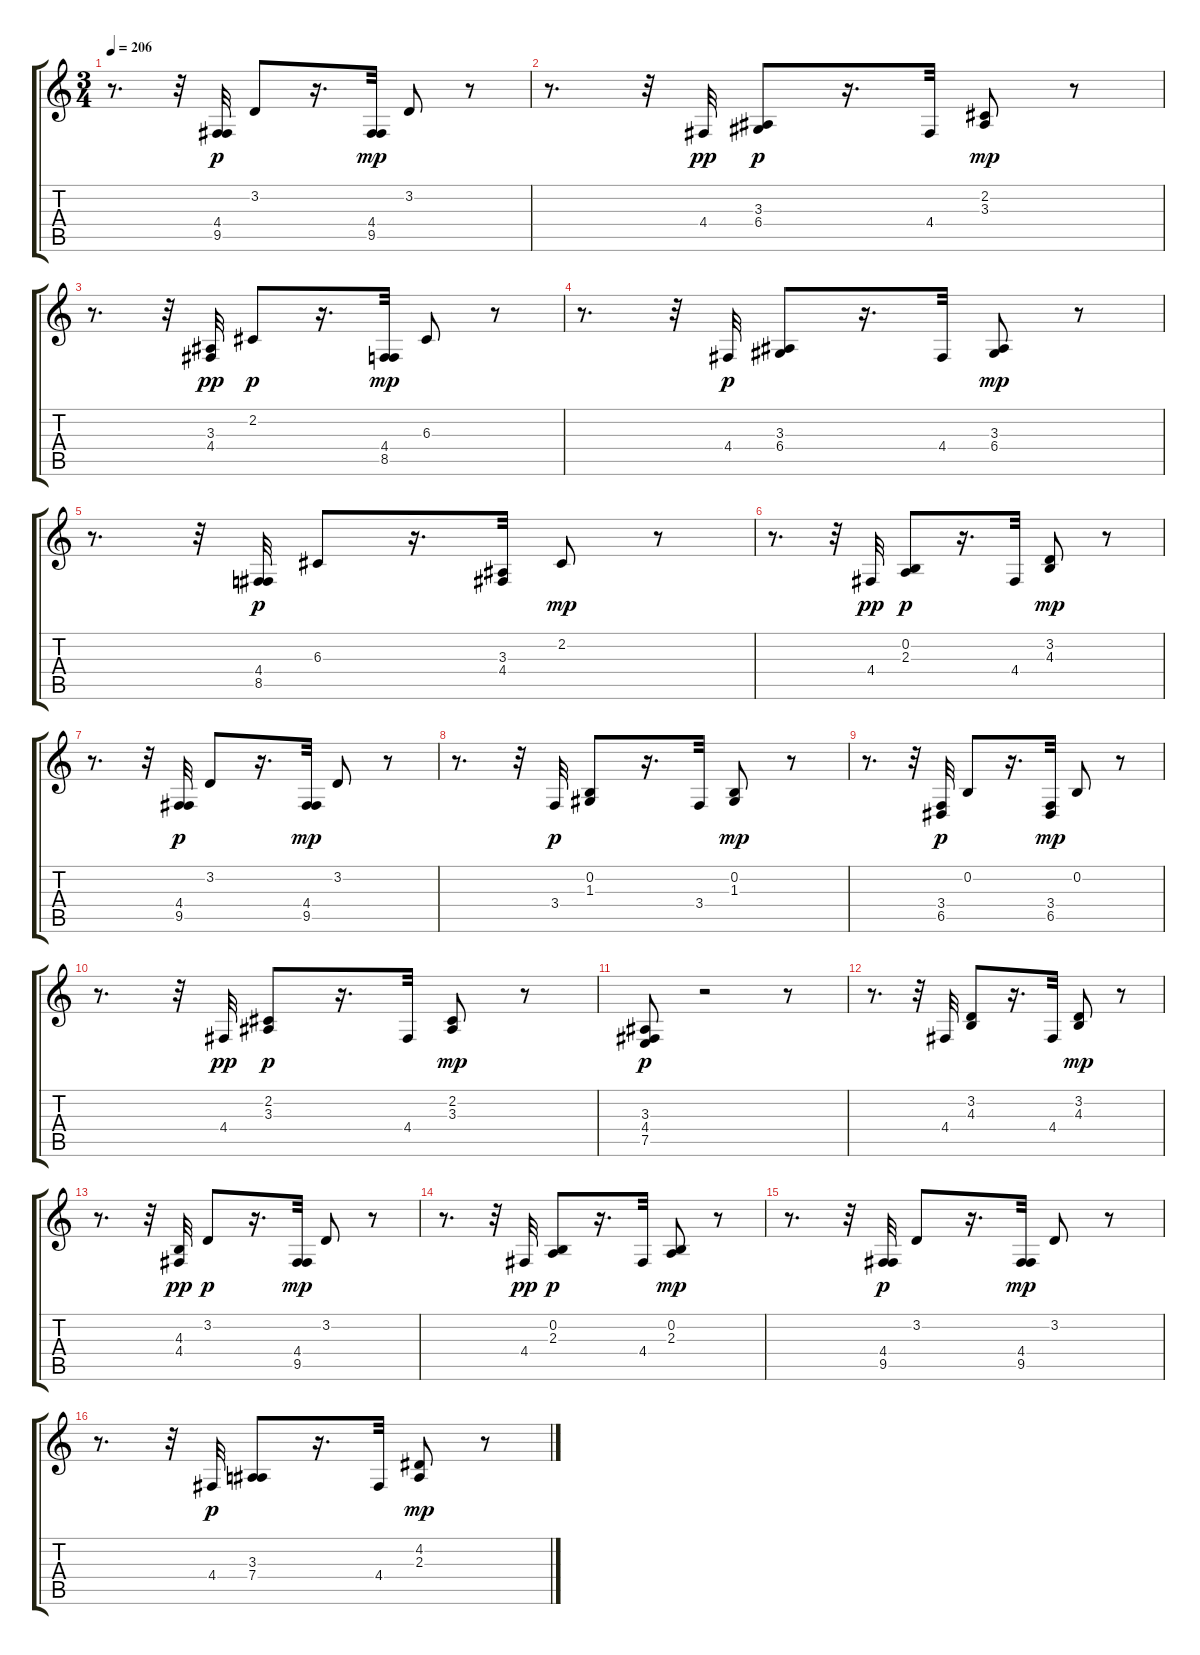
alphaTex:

\track "" {instrument harpsichord}
\staff {score tabs}
\tuning (E4 B3 G3 D3 A2 E2) {hide}
\ts (3 4)
\tempo 206
\clef g2
\ks c
r.8{d dy mp} r.32 (4.4 9.5).32{dy p} 3.2.8 r.16{d} (4.4 9.5).32{dy mp} 3.2.8 r.8 |
r.8{d} r.32 4.4.32{dy pp} (3.3 6.4).8{dy p} r.16{d} 4.4.32 (2.2 3.3).8{dy mp} r.8 |
r.8{d} r.32 (3.3 4.4).32{dy pp} 2.2.8{dy p} r.16{d} (4.4 8.5).32{dy mp} 6.3.8 r.8 |
r.8{d} r.32 4.4.32{dy p} (3.3 6.4).8 r.16{d} 4.4.32 (3.3 6.4).8{dy mp} r.8 |
r.8{d} r.32 (4.4 8.5).32{dy p} 6.3.8 r.16{d} (3.3 4.4).32 2.2.8{dy mp} r.8 |
r.8{d} r.32 4.4.32{dy pp} (0.2 2.3).8{dy p} r.16{d} 4.4.32 (3.2 4.3).8{dy mp} r.8 |
r.8{d} r.32 (4.4 9.5).32{dy p} 3.2.8 r.16{d} (4.4 9.5).32{dy mp} 3.2.8 r.8 |
r.8{d} r.32 3.4.32{dy p} (0.2 1.3).8 r.16{d} 3.4.32 (0.2 1.3).8{dy mp} r.8 |
r.8{d} r.32 (3.4 6.5).32{dy p} 0.2.8 r.16{d} (3.4 6.5).32{dy mp} 0.2.8 r.8 |
r.8{d} r.32 4.4.32{dy pp} (2.2 3.3).8{dy p} r.16{d} 4.4.32 (2.2 3.3).8{dy mp} r.8 |
(3.3 4.4 7.5).8{dy p} r.2 r.8 |
r.8{d} r.32 4.4.32 (3.2 4.3).8 r.16{d} 4.4.32 (3.2 4.3).8{dy mp} r.8 |
r.8{d} r.32 (4.3 4.4).32{dy pp} 3.2.8{dy p} r.16{d} (4.4 9.5).32{dy mp} 3.2.8 r.8 |
r.8{d} r.32 4.4.32{dy pp} (0.2 2.3).8{dy p} r.16{d} 4.4.32 (0.2 2.3).8{dy mp} r.8 |
r.8{d} r.32 (4.4 9.5).32{dy p} 3.2.8 r.16{d} (4.4 9.5).32{dy mp} 3.2.8 r.8 |
r.8{d} r.32 4.4.32{dy p} (3.3 7.4).8 r.16{d} 4.4.32 (4.2 2.3).8{dy mp} r.8
